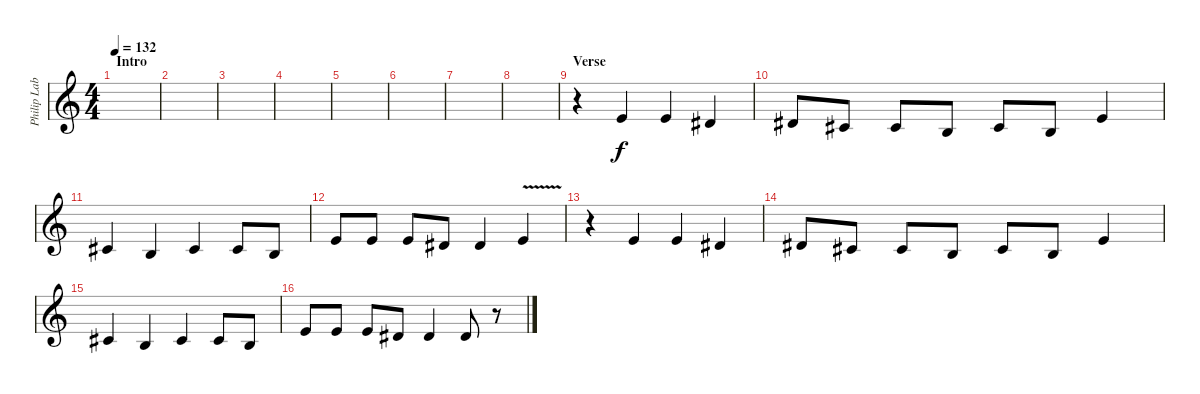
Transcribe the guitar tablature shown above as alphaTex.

\track ("Philip Labonte" "Philip Lab") {instrument voiceoohs}
\staff {score}
\tuning (E4 B3 G3 D3 A2 E2 B1) {hide}
\ts (4 4)
\section ("" "Intro")
\tempo 132
\clef g2
\ks c
|
|
|
|
|
|
|
|
\section ("" "Verse")
r.4 0.1.4 0.1.4 4.2.4 |
4.2.8 2.2.8 2.2.8 0.2.8 2.2.8 0.2.8 0.1.4 |
2.2.4 0.2.4 2.2.4 2.2.8 0.2.8 |
0.1.8 0.1.8 0.1.8 4.2.8 4.2.4 0.1{v}.4 |
r.4 0.1.4 0.1.4 4.2.4 |
4.2.8 2.2.8 2.2.8 0.2.8 2.2.8 0.2.8 0.1.4 |
2.2.4 0.2.4 2.2.4 2.2.8 0.2.8 |
0.1.8 0.1.8 0.1.8 4.2.8 4.2.4 4.2.8 r.8
